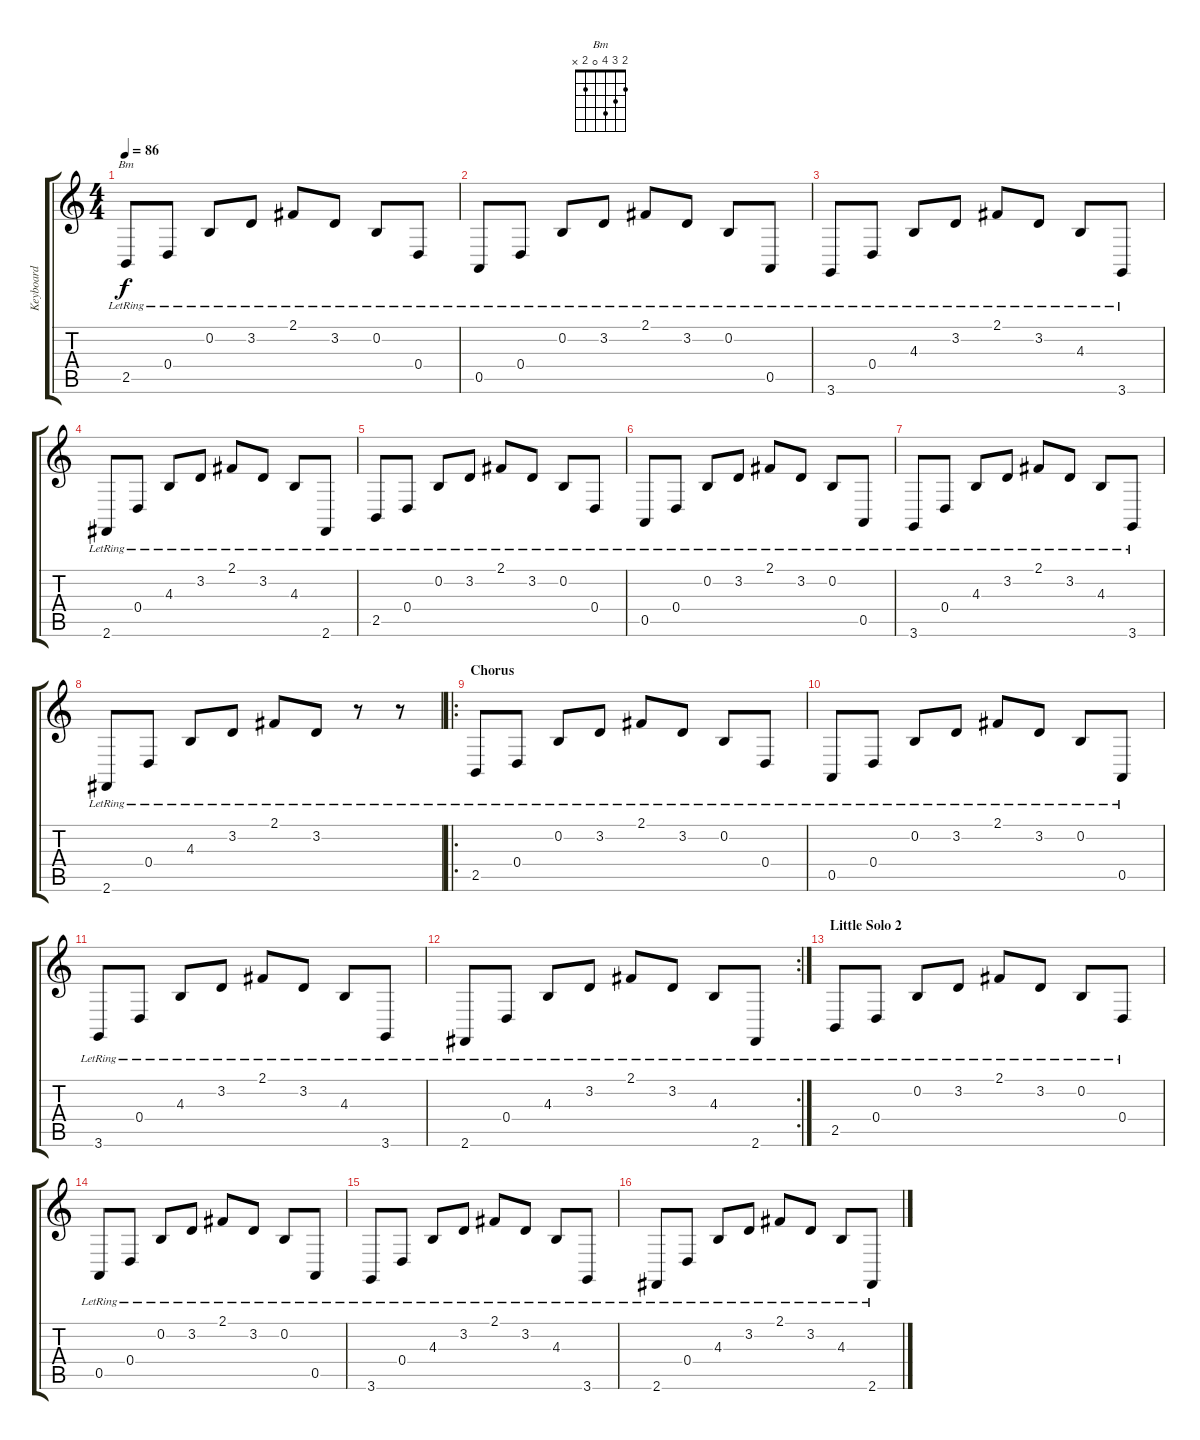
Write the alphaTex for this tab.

\track ("Keyboard" "Keyboard") {instrument acousticgrandpiano}
\staff {score tabs}
\tuning (E4 B3 G3 D3 A2 E2) {hide}
\chord ("Bm" 2 3 4 0 2 x)
\ts (4 4)
\tempo 86
\clef g2
\ks c
2.5{lr}.8{ch "Bm" dy f} 0.4{lr}.8 0.2{lr}.8 3.2{lr}.8 2.1{lr}.8 3.2{lr}.8 0.2{lr}.8 0.4{lr}.8 |
0.5{lr}.8 0.4{lr}.8 0.2{lr}.8 3.2{lr}.8 2.1{lr}.8 3.2{lr}.8 0.2{lr}.8 0.5{lr}.8 |
3.6{lr}.8 0.4{lr}.8 4.3{lr}.8 3.2{lr}.8 2.1{lr}.8 3.2{lr}.8 4.3{lr}.8 3.6{lr}.8 |
2.6{lr}.8 0.4{lr}.8 4.3{lr}.8 3.2{lr}.8 2.1{lr}.8 3.2{lr}.8 4.3{lr}.8 2.6{lr}.8 |
2.5{lr}.8 0.4{lr}.8 0.2{lr}.8 3.2{lr}.8 2.1{lr}.8 3.2{lr}.8 0.2{lr}.8 0.4{lr}.8 |
0.5{lr}.8 0.4{lr}.8 0.2{lr}.8 3.2{lr}.8 2.1{lr}.8 3.2{lr}.8 0.2{lr}.8 0.5{lr}.8 |
3.6{lr}.8 0.4{lr}.8 4.3{lr}.8 3.2{lr}.8 2.1{lr}.8 3.2{lr}.8 4.3{lr}.8 3.6{lr}.8 |
2.6{lr}.8 0.4{lr}.8 4.3{lr}.8 3.2{lr}.8 2.1{lr}.8 3.2{lr}.8 r.8 r.8 |
\ro
\section ("" "Chorus")
2.5{lr}.8 0.4{lr}.8 0.2{lr}.8 3.2{lr}.8 2.1{lr}.8 3.2{lr}.8 0.2{lr}.8 0.4{lr}.8 |
0.5{lr}.8 0.4{lr}.8 0.2{lr}.8 3.2{lr}.8 2.1{lr}.8 3.2{lr}.8 0.2{lr}.8 0.5{lr}.8 |
3.6{lr}.8 0.4{lr}.8 4.3{lr}.8 3.2{lr}.8 2.1{lr}.8 3.2{lr}.8 4.3{lr}.8 3.6{lr}.8 |
\rc 2
2.6{lr}.8 0.4{lr}.8 4.3{lr}.8 3.2{lr}.8 2.1{lr}.8 3.2{lr}.8 4.3{lr}.8 2.6{lr}.8 |
\section ("" "Little Solo 2")
2.5{lr}.8 0.4{lr}.8 0.2{lr}.8 3.2{lr}.8 2.1{lr}.8 3.2{lr}.8 0.2{lr}.8 0.4{lr}.8 |
0.5{lr}.8 0.4{lr}.8 0.2{lr}.8 3.2{lr}.8 2.1{lr}.8 3.2{lr}.8 0.2{lr}.8 0.5{lr}.8 |
3.6{lr}.8 0.4{lr}.8 4.3{lr}.8 3.2{lr}.8 2.1{lr}.8 3.2{lr}.8 4.3{lr}.8 3.6{lr}.8 |
2.6{lr}.8 0.4{lr}.8 4.3{lr}.8 3.2{lr}.8 2.1{lr}.8 3.2{lr}.8 4.3{lr}.8 2.6{lr}.8
